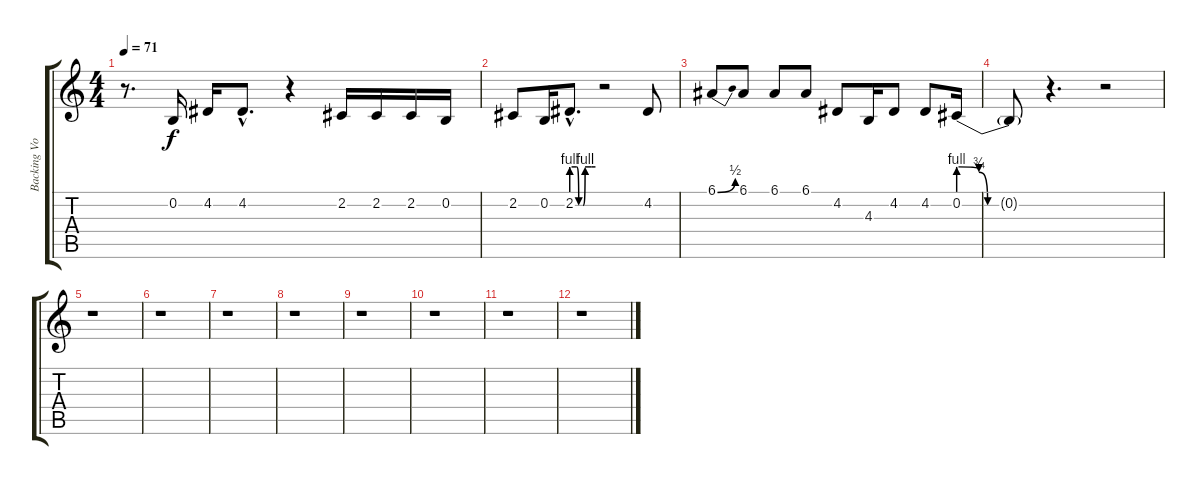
\track ("Backing Vox" "Backing Vo") {instrument ocarina}
\staff {score tabs}
\tuning (E4 B3 G3 D3 A2 E2) {hide}
\ts (4 4)
\tempo 71
\clef g2
\ks c
r.8{d dy f} 0.2.16 4.2.16 4.2{hac}.8{d} r.4 2.2.16 2.2.16 2.2.16 0.2.16 |
2.2.8 0.2.16 2.2{be (custom 0 4 13 4 18 0 29 0 34 4 50 4 60 4) hac}.8{d} r.2 4.2.8 |
6.1{be (bend 0 0 60 2)}.8 6.1.8 6.1.8 6.1.8 4.2.8 4.3.16 4.2.8 4.2.8 0.2{be (custom 0 4 14 3 20 0 34 0 40 0 60 0)}.16 |
0.2{t}.8 r.4{d} r.2 |
r.1 |
r.1 |
r.1 |
r.1 |
r.1 |
r.1 |
r.1 |
r.1
